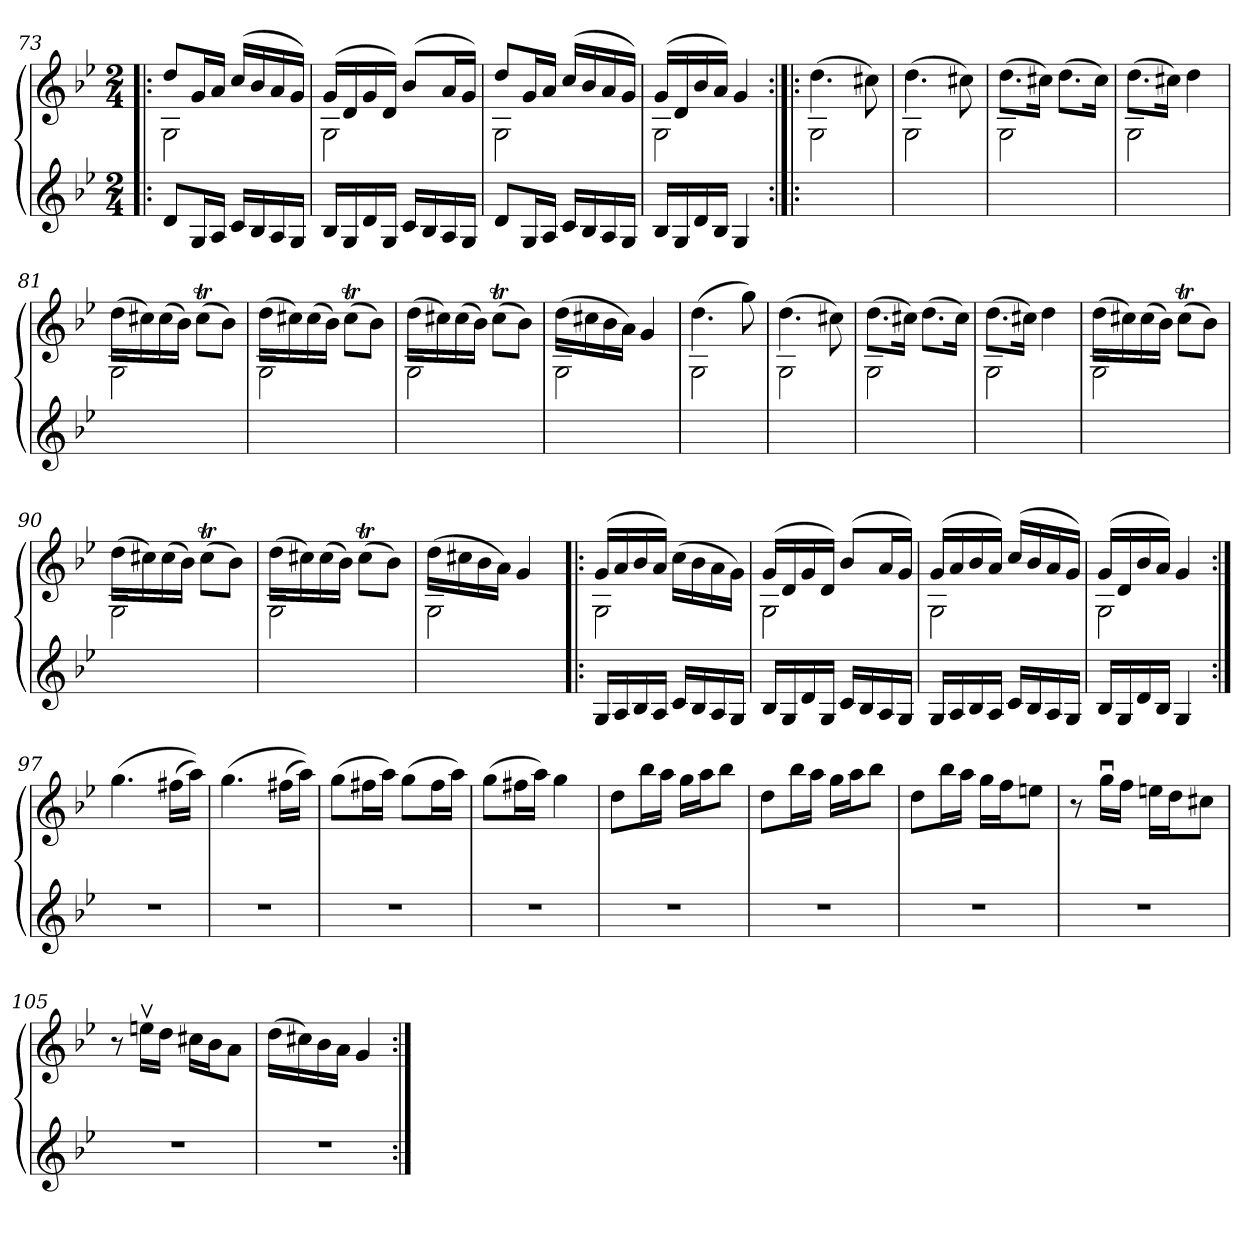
**kern	**kern
*part1	*part1
*staff2	*staff1
!!LO:LB:g=z
*clefG2	*clefG2
*k[b-e-]	*k[b-e-]
*g:	*g:
*M2/4	*M2/4
=73!|:	=73!|:
*	*^
8d/L	8dd/L	2G\
16G/L	16g/L	.
16A/JJ	16a/JJ	.
16c/LL	(<16cc/LL	.
16B-/	16b-/	.
16A/	16a/	.
16G/JJ	16g/JJ)	.
=74	=74	=74
16B-/LL	(<16g/LL	2G\
16G/	16d/	.
16d/	16g/	.
16G/JJ	16d/JJ)	.
16c/LL	(<8b-/L	.
16B-/	.	.
16A/	16a/L	.
16G/JJ	16g/JJ)	.
=75	=75	=75
8d/L	8dd/L	2G\
16G/L	16g/L	.
16A/JJ	16a/JJ	.
16c/LL	(<16cc/LL	.
16B-/	16b-/	.
16A/	16a/	.
16G/JJ	16g/JJ)	.
=76	=76	=76
16B-/LL	(<16g/LL	2G\
16G/	16d/	.
16d/	16b-/	.
16B-/JJ	16a/JJ)	.
4G/	4g/	.
!!LO:LB:g=z	!!
=77:|!|:	=77:|!|:	=77:|!|:
2ryy	(>4.dd\	2G\
.	8cc#X\)	.
=78	=78	=78
2ryy	(>4.dd\	2G\
.	8cc#X\)	.
=79	=79	=79
2ryy	(>8.dd\L	2G\
.	16cc#X\Jk)	.
.	(>8.dd\L	.
.	16cc#\Jk)	.
=80	=80	=80
2ryy	(>8.dd\L	2G\
.	16cc#X\Jk)	.
.	4dd\	.
=81	=81	=81
2ryy	(>16dd\LL	2G\
.	16cc#X\)	.
.	(>16cc#\	.
.	16b-\JJ)	.
.	(>8cc#t\L	.
.	8b-\J)	.
=82	=82	=82
2ryy	(>16dd\LL	2G\
.	16cc#X\)	.
.	(>16cc#\	.
.	16b-\JJ)	.
.	(>8cc#t\L	.
.	8b-\J)	.
!!LO:LB:g=z	!!
=83	=83	=83
2ryy	(>16dd\LL	2G\
.	16cc#X\)	.
.	(>16cc#\	.
.	16b-\JJ)	.
.	(>8cc#t\L	.
.	8b-\J)	.
=84	=84	=84
2ryy	(>16dd\LL	2G\
.	16cc#X\	.
.	16b-\	.
.	16a\JJ)	.
.	4g/	.
=85	=85	=85
2ryy	(>4.dd\	2G\
.	8gg\)	.
=86	=86	=86
2ryy	(>4.dd\	2G\
.	8cc#X\)	.
=87	=87	=87
2ryy	(>8.dd\L	2G\
.	16cc#X\Jk)	.
.	(>8.dd\L	.
.	16cc#\Jk)	.
=88	=88	=88
2ryy	(>8.dd\L	2G\
.	16cc#X\Jk)	.
.	4dd\	.
!!LO:LB:g=z	!!
=89	=89	=89
2ryy	(>16dd\LL	2G\
.	16cc#X\)	.
.	(>16cc#\	.
.	16b-\JJ)	.
.	(>8cc#t\L	.
.	8b-\J)	.
=90	=90	=90
2ryy	(>16dd\LL	2G\
.	16cc#X\)	.
.	(>16cc#\	.
.	16b-\JJ)	.
.	(>8cc#t\L	.
.	8b-\J)	.
=91	=91	=91
2ryy	(>16dd\LL	2G\
.	16cc#X\)	.
.	(>16cc#\	.
.	16b-\JJ)	.
.	(>8cc#t\L	.
.	8b-\J)	.
=92	=92	=92
2ryy	(>16dd\LL	2G\
.	16cc#X\	.
.	16b-\	.
.	16a\JJ)	.
.	4g/	.
!!LO:LB:g=z	!!
=93!|:	=93!|:	=93!|:
16G/LL	(<16g/LL	2G\
16A/	16a/	.
16B-/	16b-/	.
16A/JJ	16a/JJ)	.
16c/LL	(>16cc\LL	.
16B-/	16b-\	.
16A/	16a\	.
16G/JJ	16g\JJ)	.
=94	=94	=94
16B-/LL	(<16g/LL	2G\
16G/	16d/	.
16d/	16g/	.
16G/JJ	16d/JJ)	.
16c/LL	(<8b-/L	.
16B-/	.	.
16A/	16a/L	.
16G/JJ	16g/JJ)	.
=95	=95	=95
16G/LL	(<16g/LL	2G\
16A/	16a/	.
16B-/	16b-/	.
16A/JJ	16a/JJ)	.
16c/LL	(<16cc/LL	.
16B-/	16b-/	.
16A/	16a/	.
16G/JJ	16g/JJ)	.
=96	=96	=96
16B-/LL	(<16g/LL	2G\
16G/	16d/	.
16d/	16b-/	.
16B-/JJ	16a/JJ)	.
4G/	4g/	.
*	*v	*v
!!LO:LB:g=z
=97:|!	=97:|!
2r	(>4.gg\
.	(>16ff#X\LL
.	16aa\JJ))
=98	=98
2r	(>4.gg\
.	(>16ff#X\LL
.	16aa\JJ))
=99	=99
2r	(>8gg\L
.	16ff#X\L
.	16aa\JJ)
.	(>8gg\L
.	16ff#\L
.	16aa\JJ)
=100	=100
2r	(>8gg\L
.	16ff#X\L
.	16aa\JJ)
.	4gg\
=101	=101
2r	8dd\L
.	16bb-\L
.	16aa\JJ
.	16gg\LL
.	16aa\J
.	8bb-\J
!!LO:LB:g=z
=102	=102
2r	8dd\L
.	16bb-\L
.	16aa\JJ
.	16gg\LL
.	16aa\J
.	8bb-\J
=103	=103
2r	8dd\L
.	16bb-\L
.	16aa\JJ
.	16gg\LL
.	16ff\J
.	8een\J
=104	=104
2r	8r
.	16ggu\LL
.	16ff\JJ
.	16een\LL
.	16dd\J
.	8cc#X\J
=105	=105
2r	8r
.	16eenv\LL
.	16dd\JJ
.	16cc#X\LL
.	16b-\J
.	8a\J
=106	=106
2r	(>16dd\LL
.	16cc#X\)
.	16b-\
.	16a\JJ
.	4g/
=:|!	=:|!
*-	*-
